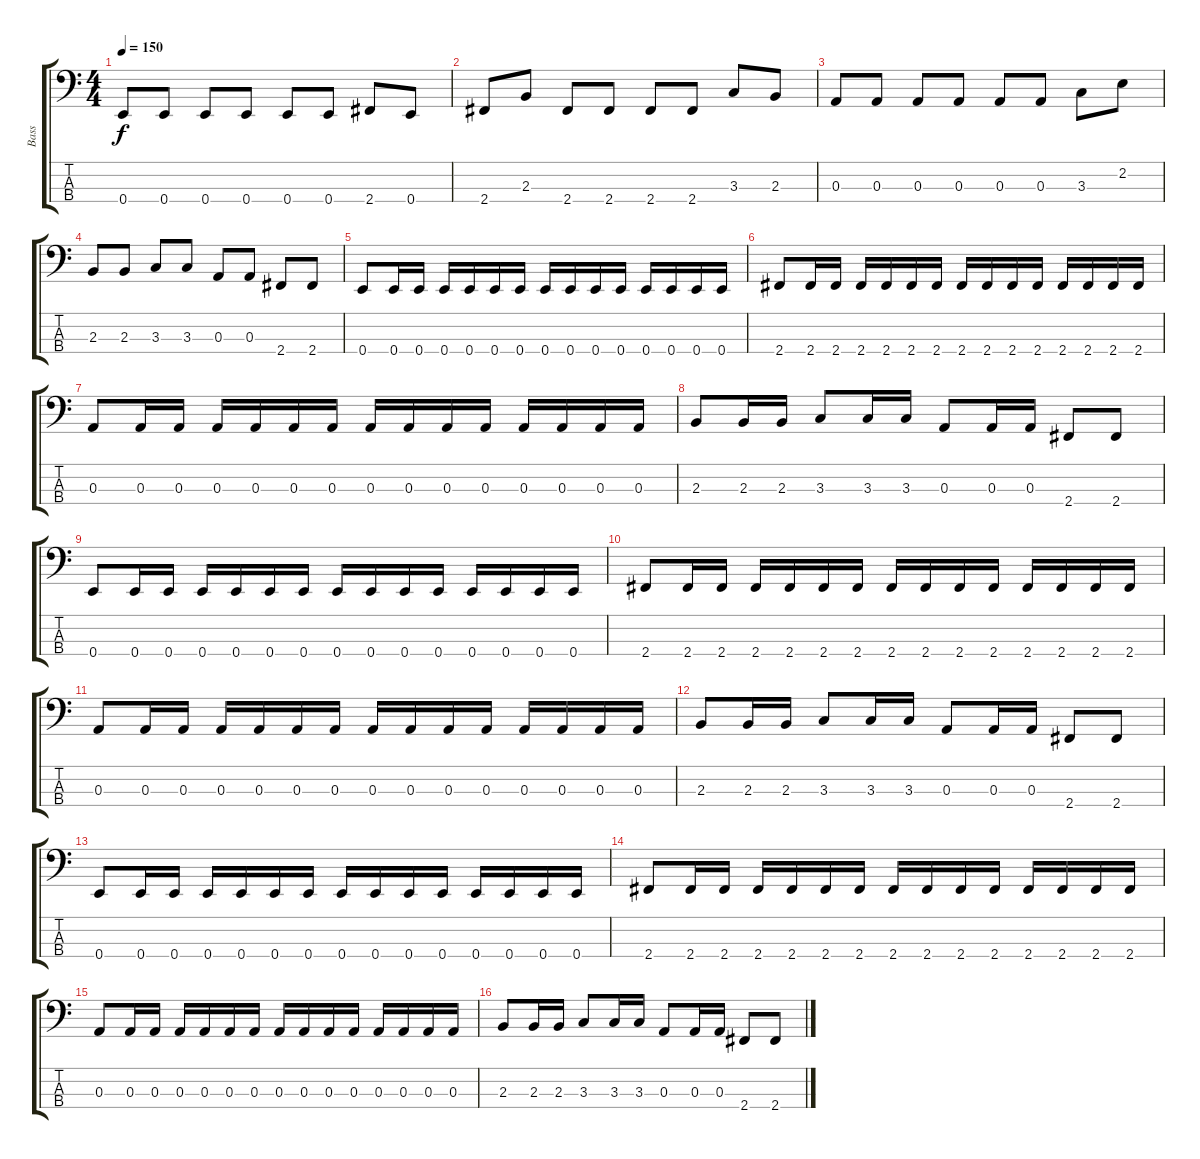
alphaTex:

\track ("Bass" "Bass") {instrument electricbassfinger}
\staff {score tabs}
\tuning (G2 D2 A1 E1) {hide}
\ts (4 4)
\tempo 150
\clef f4
\ks c
0.4.8{dy f} 0.4.8 0.4.8 0.4.8 0.4.8 0.4.8 2.4.8 0.4.8 |
2.4.8 2.3.8 2.4.8 2.4.8 2.4.8 2.4.8 3.3.8 2.3.8 |
0.3.8 0.3.8 0.3.8 0.3.8 0.3.8 0.3.8 3.3.8 2.2.8 |
2.3.8 2.3.8 3.3.8 3.3.8 0.3.8 0.3.8 2.4.8 2.4.8 |
0.4.8 0.4.16 0.4.16 0.4.16 0.4.16 0.4.16 0.4.16 0.4.16 0.4.16 0.4.16 0.4.16 0.4.16 0.4.16 0.4.16 0.4.16 |
2.4.8 2.4.16 2.4.16 2.4.16 2.4.16 2.4.16 2.4.16 2.4.16 2.4.16 2.4.16 2.4.16 2.4.16 2.4.16 2.4.16 2.4.16 |
0.3.8 0.3.16 0.3.16 0.3.16 0.3.16 0.3.16 0.3.16 0.3.16 0.3.16 0.3.16 0.3.16 0.3.16 0.3.16 0.3.16 0.3.16 |
2.3.8 2.3.16 2.3.16 3.3.8 3.3.16 3.3.16 0.3.8 0.3.16 0.3.16 2.4.8 2.4.8 |
0.4.8 0.4.16 0.4.16 0.4.16 0.4.16 0.4.16 0.4.16 0.4.16 0.4.16 0.4.16 0.4.16 0.4.16 0.4.16 0.4.16 0.4.16 |
2.4.8 2.4.16 2.4.16 2.4.16 2.4.16 2.4.16 2.4.16 2.4.16 2.4.16 2.4.16 2.4.16 2.4.16 2.4.16 2.4.16 2.4.16 |
0.3.8 0.3.16 0.3.16 0.3.16 0.3.16 0.3.16 0.3.16 0.3.16 0.3.16 0.3.16 0.3.16 0.3.16 0.3.16 0.3.16 0.3.16 |
2.3.8 2.3.16 2.3.16 3.3.8 3.3.16 3.3.16 0.3.8 0.3.16 0.3.16 2.4.8 2.4.8 |
0.4.8 0.4.16 0.4.16 0.4.16 0.4.16 0.4.16 0.4.16 0.4.16 0.4.16 0.4.16 0.4.16 0.4.16 0.4.16 0.4.16 0.4.16 |
2.4.8 2.4.16 2.4.16 2.4.16 2.4.16 2.4.16 2.4.16 2.4.16 2.4.16 2.4.16 2.4.16 2.4.16 2.4.16 2.4.16 2.4.16 |
0.3.8 0.3.16 0.3.16 0.3.16 0.3.16 0.3.16 0.3.16 0.3.16 0.3.16 0.3.16 0.3.16 0.3.16 0.3.16 0.3.16 0.3.16 |
2.3.8 2.3.16 2.3.16 3.3.8 3.3.16 3.3.16 0.3.8 0.3.16 0.3.16 2.4.8 2.4.8
